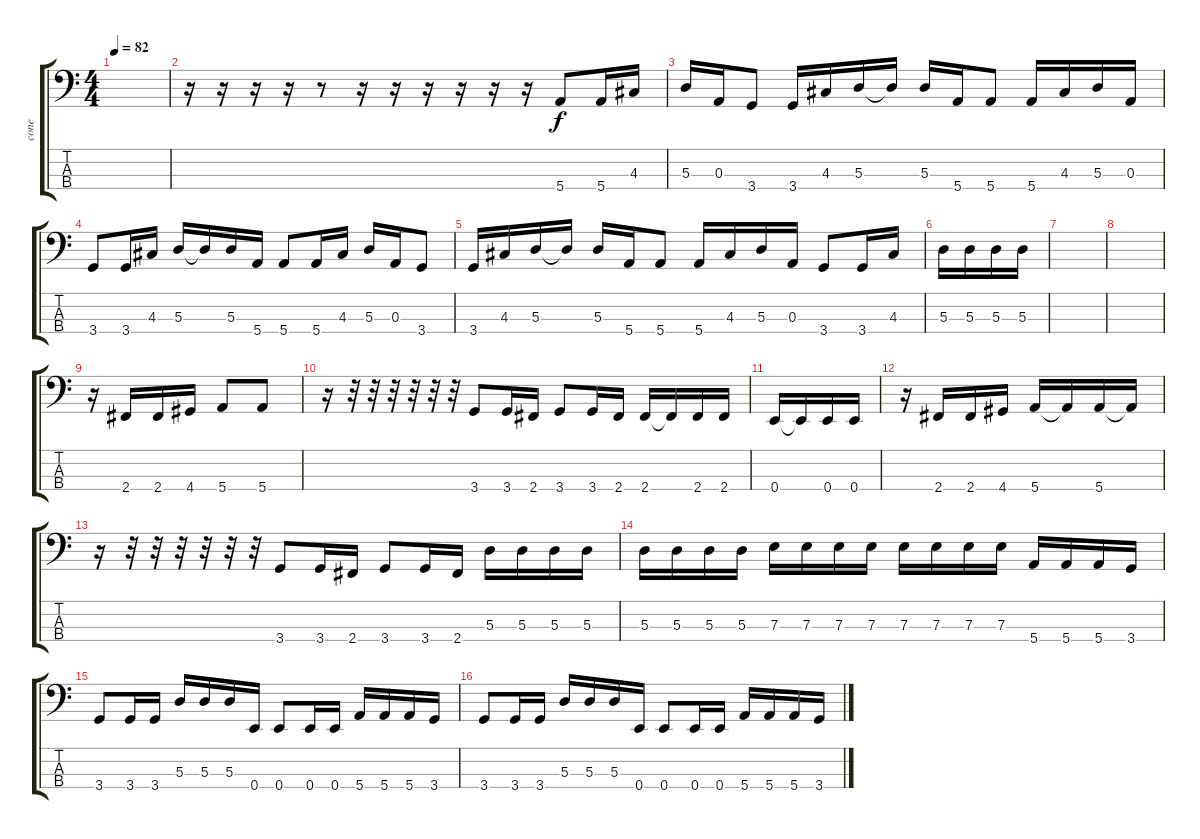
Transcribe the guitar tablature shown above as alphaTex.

\track ("cone" "cone") {instrument electricbasspick}
\staff {score tabs}
\tuning (G2 D2 A1 E1) {hide}
\ts (4 4)
\tempo 82
\clef f4
\ks c
|
r.16 r.16 r.16 r.16 r.8 r.16 r.16 r.16 r.16 r.16 r.16 5.4.8 5.4.16 4.3.16 |
5.3.16 0.3.16 3.4.8 3.4.16 4.3.16 5.3.16 5.3{t}.16 5.3.16 5.4.16 5.4.8 5.4.16 4.3.16 5.3.16 0.3.16 |
3.4.8 3.4.16 4.3.16 5.3.16 5.3{t}.16 5.3.16 5.4.16 5.4.8 5.4.16 4.3.16 5.3.16 0.3.16 3.4.8 |
3.4.16 4.3.16 5.3.16 5.3{t}.16 5.3.16 5.4.16 5.4.8 5.4.16 4.3.16 5.3.16 0.3.16 3.4.8 3.4.16 4.3.16 |
5.3.16 5.3.16 5.3.16 5.3.16 |
|
|
r.16 2.4.16 2.4.16 4.4.16 5.4.8 5.4.8 |
r.16 r.32 r.32 r.32 r.32 r.32 r.32 3.4.8 3.4.16 2.4.16 3.4.8 3.4.16 2.4.16 2.4.16 2.4{t}.16 2.4.16 2.4.16 |
0.4.16 0.4{t}.16 0.4.16 0.4.16 |
r.16 2.4.16 2.4.16 4.4.16 5.4.16 5.4{t}.16 5.4.16 5.4{t}.16 |
r.16 r.32 r.32 r.32 r.32 r.32 r.32 3.4.8 3.4.16 2.4.16 3.4.8 3.4.16 2.4.16 5.3.16 5.3.16 5.3.16 5.3.16 |
5.3.16 5.3.16 5.3.16 5.3.16 7.3.16 7.3.16 7.3.16 7.3.16 7.3.16 7.3.16 7.3.16 7.3.16 5.4.16 5.4.16 5.4.16 3.4.16 |
3.4.8 3.4.16 3.4.16 5.3.16 5.3.16 5.3.16 0.4.16 0.4.8 0.4.16 0.4.16 5.4.16 5.4.16 5.4.16 3.4.16 |
3.4.8 3.4.16 3.4.16 5.3.16 5.3.16 5.3.16 0.4.16 0.4.8 0.4.16 0.4.16 5.4.16 5.4.16 5.4.16 3.4.16
